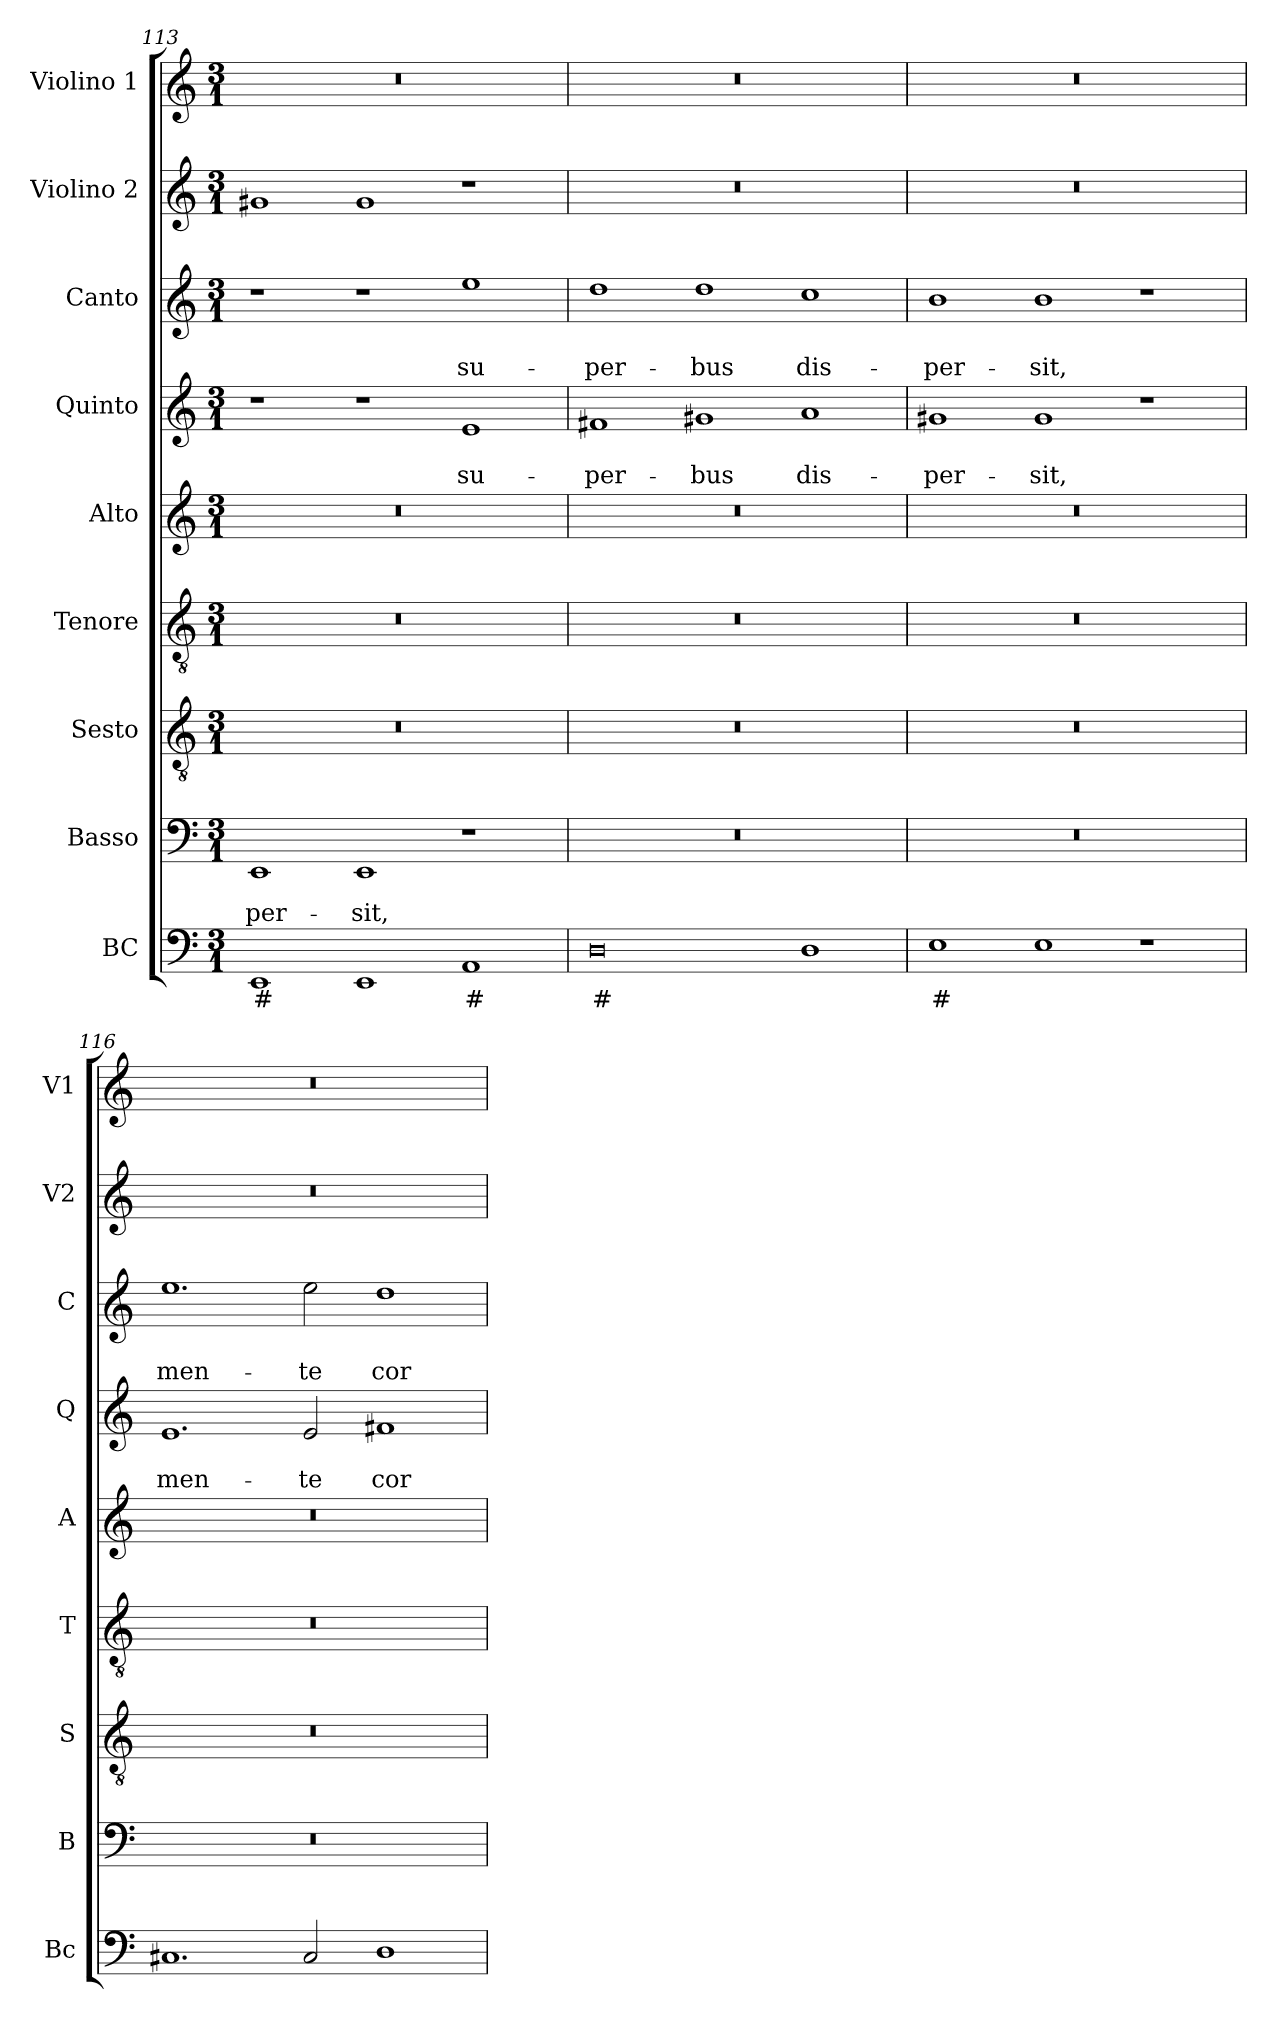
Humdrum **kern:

**kern	**text	**kern	**text	**text	**kern	**kern	**kern	**kern	**text	**text	**kern	**text	**text	**kern	**kern
*part9	*part9	*part8	*part8	*part8	*part7	*part6	*part5	*part4	*part4	*part4	*part3	*part3	*part3	*part2	*part1
*staff9	*staff9	*staff8	*staff8	*staff8	*staff7	*staff6	*staff5	*staff4	*staff4	*staff4	*staff3	*staff3	*staff3	*staff2	*staff1
*I"BC	*	*I"Basso	*	*	*I"Sesto	*I"Tenore	*I"Alto	*I"Quinto	*	*	*I"Canto	*	*	*I"Violino 2	*I"Violino 1
*I'Bc	*	*I'B	*	*	*I'S	*I'T	*I'A	*I'Q	*	*	*I'C	*	*	*I'V2	*I'V1
*clefF4	*	*clefF4	*	*	*clefGv2	*clefGv2	*clefG2	*clefG2	*	*	*clefG2	*	*	*clefG2	*clefG2
*k[]	*	*k[]	*	*	*k[]	*k[]	*k[]	*k[]	*	*	*k[]	*	*	*k[]	*k[]
*C:	*	*C:	*	*	*C:	*C:	*C:	*C:	*	*	*C:	*	*	*C:	*C:
*M3/1	*	*M3/1	*	*	*M3/1	*M3/1	*M3/1	*M3/1	*	*	*M3/1	*	*	*M3/1	*M3/1
=113	=113	=113	=113	=113	=113	=113	=113	=113	=113	=113	=113	=113	=113	=113	=113
!	!LO:LY:b	!	!	!LO:LY:b	!	!	!	!	!	!	!	!	!	!	!
1EE	#	1EE	.	-per-	0.r	0.r	0.r	1r	.	.	1r	.	.	1g#X	0.r
!	!	!	!	!LO:LY:b	!	!	!	!	!	!	!	!	!	!	!
1EE	.	1EE	.	-sit,	.	.	.	1r	.	.	1r	.	.	1g#	.
!	!LO:LY:b	!	!	!	!	!	!	!	!	!LO:LY:b	!	!	!LO:LY:b	!	!
1AA	#	1r	.	.	.	.	.	1e	.	su-	1ee	.	su-	1r	.
=114	=114	=114	=114	=114	=114	=114	=114	=114	=114	=114	=114	=114	=114	=114	=114
!	!LO:LY:b	!	!	!	!	!	!	!	!	!LO:LY:b	!	!	!LO:LY:b	!	!
0D	#	0.r	.	.	0.r	0.r	0.r	1f#X	.	-per-	1dd	.	-per-	0.r	0.r
!	!	!	!	!	!	!	!	!	!	!LO:LY:b	!	!	!LO:LY:b	!	!
.	.	.	.	.	.	.	.	1g#X	.	-bus	1dd	.	-bus	.	.
!	!	!	!	!	!	!	!	!	!	!LO:LY:b	!	!	!LO:LY:b	!	!
1D	.	.	.	.	.	.	.	1a	.	dis-	1cc	.	dis-	.	.
!!LO:LB:g=z
=115	=115	=115	=115	=115	=115	=115	=115	=115	=115	=115	=115	=115	=115	=115	=115
!	!LO:LY:b	!	!	!	!	!	!	!	!	!LO:LY:b	!	!	!LO:LY:b	!	!
1E	#	0.r	.	.	0.r	0.r	0.r	1g#X	.	-per-	1b	.	-per-	0.r	0.r
!	!	!	!	!	!	!	!	!	!	!LO:LY:b	!	!	!LO:LY:b	!	!
1E	.	.	.	.	.	.	.	1g#	.	-sit,	1b	.	-sit,	.	.
1r	.	.	.	.	.	.	.	1r	.	.	1r	.	.	.	.
=116	=116	=116	=116	=116	=116	=116	=116	=116	=116	=116	=116	=116	=116	=116	=116
!	!	!	!	!	!	!	!	!	!	!LO:LY:b	!	!	!LO:LY:b	!	!
1.C#X	.	0.r	.	.	0.r	0.r	0.r	1.e	.	men-	1.ee	.	men-	0.r	0.r
!	!	!	!	!	!	!	!	!	!	!LO:LY:b	!	!	!LO:LY:b	!	!
2C#/	.	.	.	.	.	.	.	2e/	.	-te	2ee\	.	-te	.	.
!	!	!	!	!	!	!	!	!	!	!LO:LY:b	!	!	!LO:LY:b	!	!
1D	.	.	.	.	.	.	.	1f#X	.	cor-	1dd	.	cor-	.	.
=	=	=	=	=	=	=	=	=	=	=	=	=	=	=	=
*-	*-	*-	*-	*-	*-	*-	*-	*-	*-	*-	*-	*-	*-	*-	*-
